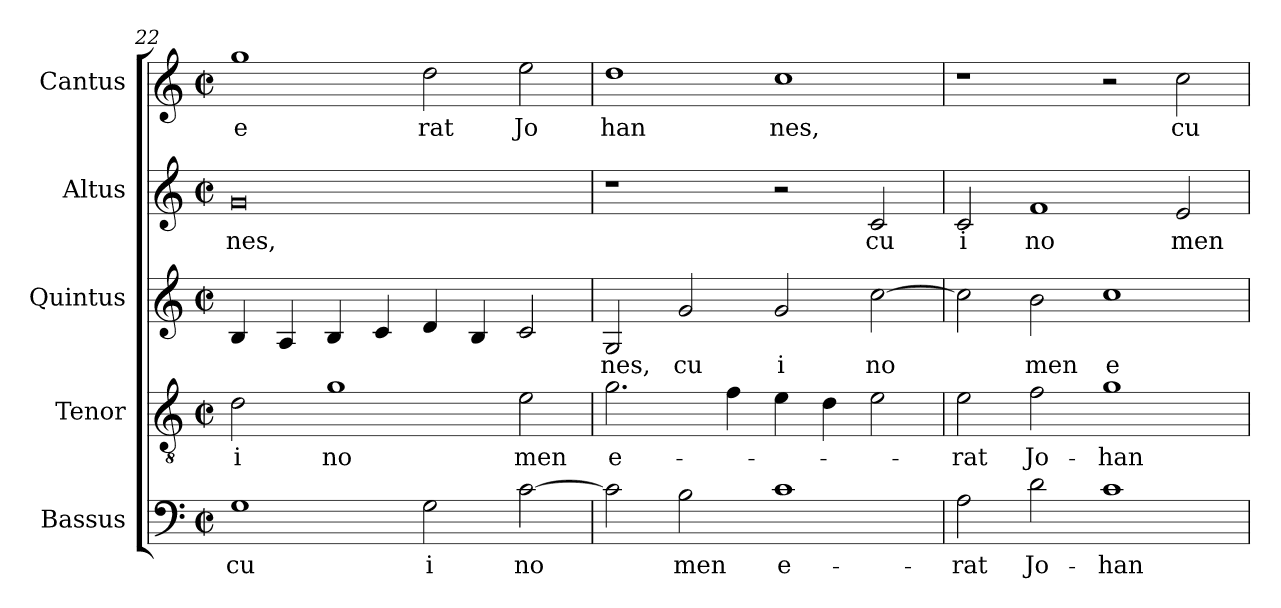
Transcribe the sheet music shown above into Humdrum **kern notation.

**kern	**text	**kern	**text	**kern	**text	**kern	**text	**kern	**text
*part5	*part5	*part4	*part4	*part3	*part3	*part2	*part2	*part1	*part1
*staff5	*staff5	*staff4	*staff4	*staff3	*staff3	*staff2	*staff2	*staff1	*staff1
*I"Bassus	*	*I"Tenor	*	*I"Quintus	*	*I"Altus	*	*I"Cantus	*
*clefF4	*	*clefGv2	*	*clefG2	*	*clefG2	*	*clefG2	*
*M2/2	*	*M2/2	*	*M2/2	*	*M2/2	*	*M2/2	*
*met(c|)	*	*met(c|)	*	*met(c|)	*	*met(c|)	*	*met(c|)	*
=22	=22	=22	=22	=22	=22	=22	=22	=22	=22
!	!LO:LY:b:cj	!	!LO:LY:b:cj	!	!	!	!LO:LY:b:cj	!	!LO:LY:b:cj
1G	cu	2d\	i	4B/	.	0g	nes,	1gg	e
.	.	.	.	4A/	.	.	.	.	.
!	!	!	!LO:LY:b:cj	!	!	!	!	!	!
.	.	1g	no	4B/	.	.	.	.	.
.	.	.	.	4c/	.	.	.	.	.
!	!LO:LY:b:cj	!	!	!	!	!	!	!	!LO:LY:b:cj
2G\	i	.	.	4d/	.	.	.	2dd\	rat
.	.	.	.	4B/	.	.	.	.	.
!	!LO:LY:b:cj	!	!LO:LY:b:cj	!	!	!	!	!	!LO:LY:b:cj
[>2c\	no	2e\	men	2c/	.	.	.	2ee\	Jo
!!LO:LB:g=z
=23	=23	=23	=23	=23	=23	=23	=23	=23	=23
!	!	!	!LO:LY:b:cj	!	!LO:LY:b:cj	!	!	!	!LO:LY:b:cj
2c\]	.	2.g\	e-	2G/	nes,	1r	.	1dd	han
!	!LO:LY:b:cj	!	!	!	!LO:LY:b:cj	!	!	!	!
2B\	men	.	.	2g/	cu	.	.	.	.
.	.	4f\	.	.	.	.	.	.	.
!	!LO:LY:b:cj	!	!	!	!LO:LY:b:cj	!	!	!	!LO:LY:b:cj
1c	e-	4e\	.	2g/	i	2r	.	1cc	nes,
.	.	4d\	.	.	.	.	.	.	.
!	!	!	!	!	!LO:LY:b:cj	!	!LO:LY:b:cj	!	!
.	.	2e\	.	[>2cc\	no	2c/	cu	.	.
=24	=24	=24	=24	=24	=24	=24	=24	=24	=24
!	!LO:LY:b:cj	!	!LO:LY:b:cj	!	!	!	!LO:LY:b:cj	!	!
2A\	-rat	2e\	-rat	2cc\]	.	2c/	i	1r	.
!	!LO:LY:b:cj	!	!LO:LY:b:cj	!	!LO:LY:b:cj	!	!LO:LY:b:cj	!	!
2d\	Jo-	2f\	Jo-	2b\	men	1f	no	.	.
!	!LO:LY:b:cj	!	!LO:LY:b:cj	!	!LO:LY:b:cj	!	!	!	!
1c	-han-	1g	-han-	1cc	e	.	.	2r	.
!	!	!	!	!	!	!	!LO:LY:b:cj	!	!LO:LY:b:cj
.	.	.	.	.	.	2e/	men	2cc\	cu
=	=	=	=	=	=	=	=	=	=
*-	*-	*-	*-	*-	*-	*-	*-	*-	*-
